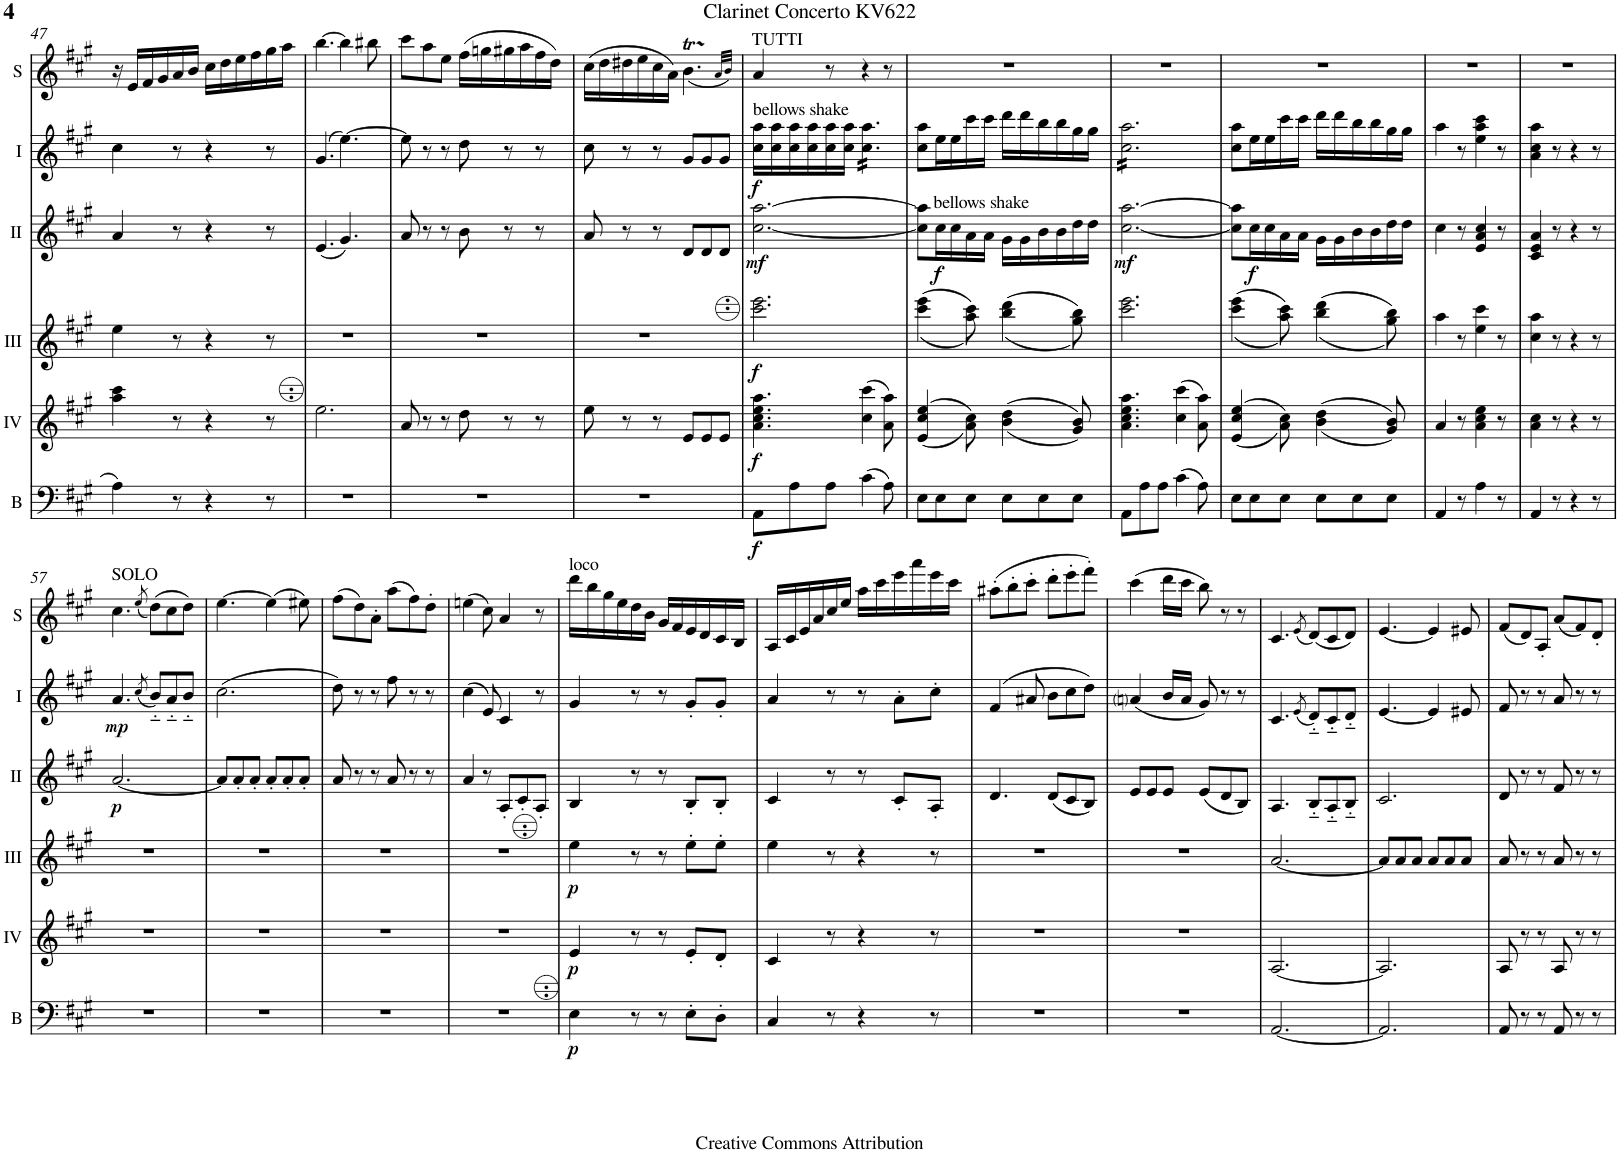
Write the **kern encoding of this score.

**kern	**dynam	**kern	**dynam	**kern	**dynam	**kern	**dynam	**kern	**dynam	**kern
*part6	*part6	*part5	*part5	*part4	*part4	*part3	*part3	*part2	*part2	*part1
*staff6	*staff6	*staff5	*staff5	*staff4	*staff4	*staff3	*staff3	*staff2	*staff2	*staff1
*I"Bass	*	*I"Acc. 4	*	*I"Acc. 3	*	*I"Acc. 2	*	*I"Acc. 1	*	*I"Solo bayan
*I'B	*	*	*	*	*	*	*	*	*	*I'S
!!LO:PB:g=z
*clefF4	*	*clefG2	*	*clefG2	*	*clefG2	*	*clefG2	*	*clefG2
*Trd7c12	*	*Trd7c12	*	*Trd7c12	*	*	*	*	*	*
*k[f#c#g#]	*	*k[f#c#g#]	*	*k[f#c#g#]	*	*k[f#c#g#]	*	*k[f#c#g#]	*	*k[f#c#g#]
*M6/8	*	*M6/8	*	*M6/8	*	*M6/8	*	*M6/8	*	*M6/8
=47	=47	=47	=47	=47	=47	=47	=47	=47	=47	=47
4A\	.	4aa\ 4ccc#\	.	4ee\	.	4a/	.	4cc#\	.	16r
.	.	.	.	.	.	.	.	.	.	16e/LL
.	.	.	.	.	.	.	.	.	.	16f#/
.	.	.	.	.	.	.	.	.	.	16g#/
8r	.	8r	.	8r	.	8r	.	8r	.	16a/
.	.	.	.	.	.	.	.	.	.	16b/JJ
4r	.	4r	.	4r	.	4r	.	4r	.	16cc#\LL
.	.	.	.	.	.	.	.	.	.	16dd\
.	.	.	.	.	.	.	.	.	.	16ee\
.	.	.	.	.	.	.	.	.	.	16ff#\
8r	.	8r	.	8r	.	8r	.	8r	.	16gg#\
.	.	.	.	.	.	.	.	.	.	16aa\JJ
=48	=48	=48	=48	=48	=48	=48	=48	=48	=48	=48
2.r	.	2.ee\	.	2.r	.	(4.e/	.	(4.g#/	.	[4.bb\
.	.	.	.	.	.	4.g#/)	.	[4.ee\)	.	4bb\]
.	.	.	.	.	.	.	.	.	.	8bb#X\
=49	=49	=49	=49	=49	=49	=49	=49	=49	=49	=49
2.r	.	8a/	.	2.r	.	8a/	.	8ee\]	.	8ccc#\L
.	.	8r	.	.	.	8r	.	8r	.	8aa\
.	.	8r	.	.	.	8r	.	8r	.	8ee\J
.	.	8dd\	.	.	.	8b\	.	8dd\	.	(16ff#\LL
.	.	.	.	.	.	.	.	.	.	16ggn\
.	.	8r	.	.	.	8r	.	8r	.	16gg#X\
.	.	.	.	.	.	.	.	.	.	16aa\
.	.	8r	.	.	.	8r	.	8r	.	16ff#\
.	.	.	.	.	.	.	.	.	.	16dd\JJ)
=50	=50	=50	=50	=50	=50	=50	=50	=50	=50	=50
2.r	.	8ee\	.	2.r	.	8a/	.	8cc#\	.	(16cc#\LL
.	.	.	.	.	.	.	.	.	.	16dd\
.	.	8r	.	.	.	8r	.	8r	.	16dd#X\
.	.	.	.	.	.	.	.	.	.	16ee\
.	.	8r	.	.	.	8r	.	8r	.	16cc#\
.	.	.	.	.	.	.	.	.	.	16a\JJ)
.	.	8e/L	.	.	.	8d/L	.	8g#/L	.	(<4.bT\
.	.	8e/	.	.	.	8d/	.	8g#/	.	.
.	.	8e/J	.	.	.	8d/J	.	8g#/J	.	.
.	.	.	.	.	.	.	.	.	.	32qa/LLL)
.	.	.	.	.	.	.	.	.	.	32qb/JJJ
=51	=51	=51	=51	=51	=51	=51	=51	=51	=51	=51
!	!	!	!	!	!	!	!	!	!	!LO:TX:a:t=TUTTI
!	!	!	!	!	!	!	!	!LO:TX:a:t=bellows shake	!	!
!	!LO:DY:b	!	!LO:DY:b	!	!LO:DY:b	!	!LO:DY:b	!	!LO:DY:b	!
8AA\L	f	4.a\ 4.cc#\ 4.ee\ 4.aa\	f	2.cccc#\ 2.eeee\	f	[2.cc#\ [2.aa\	mf	16cc#\ 16aa\LL	f	4a/
.	.	.	.	.	.	.	.	16cc#\ 16aa\	.	.
8A\	.	.	.	.	.	.	.	16cc#\ 16aa\	.	.
.	.	.	.	.	.	.	.	16cc#\ 16aa\	.	.
8A\J	.	.	.	.	.	.	.	16cc#\ 16aa\	.	8r
.	.	.	.	.	.	.	.	16cc#\ 16aa\JJ	.	.
*	*	*	*	*	*	*	*	*tremolo	*	*
(4c#\	.	(4cc#\ 4ccc#\	.	.	.	.	.	16cc#\ 16aa\LL	.	4r
.	.	.	.	.	.	.	.	16cc#\ 16aa\	.	.
.	.	.	.	.	.	.	.	16cc#\ 16aa\	.	.
.	.	.	.	.	.	.	.	16cc#\ 16aa\	.	.
8A\)	.	8a\ 8aa\)	.	.	.	.	.	16cc#\ 16aa\	.	8r
.	.	.	.	.	.	.	.	16cc#\ 16aa\JJ	.	.
*	*	*	*	*	*	*	*	*Xtremolo	*	*
=52	=52	=52	=52	=52	=52	=52	=52	=52	=52	=52
8E\L	.	(<(4e/ 4cc#/ 4ee/	.	((<4cccc#\ 4eeee\	.	8cc#\] 8aa\]L	.	8cc#\ 8aa\L	.	2.r
!	!	!	!	!	!	!LO:TX:a:t=bellows shake	!	!	!	!
!	!	!	!	!	!	!	!LO:DY:b	!	!	!
8E\	.	.	.	.	.	16cc#\L	f	16ee\L	.	.
.	.	.	.	.	.	16cc#\	.	16ee\	.	.
8E\J	.	8a\ 8cc#\))	.	8aaa\ 8cccc#\))	.	16a\	.	16ccc#\	.	.
.	.	.	.	.	.	16a\JJ	.	16ccc#\JJ	.	.
8E\L	.	(<(4b\ 4dd\	.	(<(4bbb\ 4dddd\	.	16g#\LL	.	16ddd\LL	.	.
.	.	.	.	.	.	16g#\	.	16ddd\	.	.
8E\	.	.	.	.	.	16b\	.	16bb\	.	.
.	.	.	.	.	.	16b\	.	16bb\	.	.
8E\J	.	8g#/ 8b/))	.	8ggg#\ 8bbb\))	.	16dd\	.	16gg#\	.	.
.	.	.	.	.	.	16dd\JJ	.	16gg#\JJ	.	.
=53	=53	=53	=53	=53	=53	=53	=53	=53	=53	=53
!	!	!	!	!	!	!	!LO:DY:b	!	!	!
*	*	*	*	*	*	*	*	*tremolo	*	*
8AA\L	.	4.a\ 4.cc#\ 4.ee\ 4.aa\	.	2.cccc#\ 2.eeee\	.	[2.cc#\ [2.aa\	mf	16cc#\ 16aa\LL	.	2.r
.	.	.	.	.	.	.	.	16cc#\ 16aa\	.	.
8A\	.	.	.	.	.	.	.	16cc#\ 16aa\	.	.
.	.	.	.	.	.	.	.	16cc#\ 16aa\	.	.
8A\J	.	.	.	.	.	.	.	16cc#\ 16aa\	.	.
.	.	.	.	.	.	.	.	16cc#\ 16aa\	.	.
(4c#\	.	(4cc#\ 4ccc#\	.	.	.	.	.	16cc#\ 16aa\	.	.
.	.	.	.	.	.	.	.	16cc#\ 16aa\	.	.
.	.	.	.	.	.	.	.	16cc#\ 16aa\	.	.
.	.	.	.	.	.	.	.	16cc#\ 16aa\	.	.
8A\)	.	8a\ 8aa\)	.	.	.	.	.	16cc#\ 16aa\	.	.
.	.	.	.	.	.	.	.	16cc#\ 16aa\JJ	.	.
*	*	*	*	*	*	*	*	*Xtremolo	*	*
=54	=54	=54	=54	=54	=54	=54	=54	=54	=54	=54
8E\L	.	(<(4e/ 4cc#/ 4ee/	.	(<(4cccc#\ 4eeee\	.	8cc#\] 8aa\]L	.	8cc#\ 8aa\L	.	2.r
!	!	!	!	!	!	!	!LO:DY:b	!	!	!
8E\	.	.	.	.	.	16cc#\L	f	16ee\L	.	.
.	.	.	.	.	.	16cc#\	.	16ee\	.	.
8E\J	.	8a\ 8cc#\))	.	8aaa\ 8cccc#\))	.	16a\	.	16ccc#\	.	.
.	.	.	.	.	.	16a\JJ	.	16ccc#\JJ	.	.
8E\L	.	(<(4b\ 4dd\	.	((<4bbb\ 4dddd\	.	16g#\LL	.	16ddd\LL	.	.
.	.	.	.	.	.	16g#\	.	16ddd\	.	.
8E\	.	.	.	.	.	16b\	.	16bb\	.	.
.	.	.	.	.	.	16b\	.	16bb\	.	.
8E\J	.	8g#/ 8b/))	.	8ggg#\ 8bbb\))	.	16dd\	.	16gg#\	.	.
.	.	.	.	.	.	16dd\JJ	.	16gg#\JJ	.	.
=55	=55	=55	=55	=55	=55	=55	=55	=55	=55	=55
4AA/	.	4a/	.	4aaa\	.	4cc#\	.	4aa\	.	2.r
8r	.	8r	.	8r	.	8r	.	8r	.	.
4A\	.	4a\ 4cc#\ 4ee\	.	4eee\ 4cccc#\	.	4e/ 4a/ 4cc#/	.	4ee\ 4aa\ 4ccc#\	.	.
8r	.	8r	.	8r	.	8r	.	8r	.	.
=56	=56	=56	=56	=56	=56	=56	=56	=56	=56	=56
4AA/	.	4a\ 4cc#\	.	4ccc#\ 4aaa\	.	4c#/ 4e/ 4a/	.	4a\ 4cc#\ 4aa\	.	2.r
8r	.	8r	.	8r	.	8r	.	8r	.	.
4r	.	4r	.	4r	.	4r	.	4r	.	.
8r	.	8r	.	8r	.	8r	.	8r	.	.
!!LO:LB:g=z
=57	=57	=57	=57	=57	=57	=57	=57	=57	=57	=57
!	!	!	!	!	!	!	!	!	!	!LO:TX:a:t=SOLO
!	!	!	!	!	!	!	!LO:DY:b	!	!LO:DY:b	!
2.r	.	2.r	.	2.r	.	[2.a/	p	4.a/	mp	4.cc#\
.	.	.	.	.	.	.	.	(8qcc#/	.	(8qee/
.	.	.	.	.	.	.	.	8b/L)	.	(8dd\L)
.	.	.	.	.	.	.	.	8a/	.	8cc#\
.	.	.	.	.	.	.	.	8b/J	.	8dd\J)
=58	=58	=58	=58	=58	=58	=58	=58	=58	=58	=58
2.r	.	2.r	.	2.r	.	8a/L]	.	(2.cc#\	.	[4.ee\
.	.	.	.	.	.	8a'/	.	.	.	.
.	.	.	.	.	.	8a'/J	.	.	.	.
.	.	.	.	.	.	8a'/L	.	.	.	(4ee\]
.	.	.	.	.	.	8a'/	.	.	.	.
.	.	.	.	.	.	8a'/J	.	.	.	8ee#X\)
=59	=59	=59	=59	=59	=59	=59	=59	=59	=59	=59
2.r	.	2.r	.	2.r	.	8a/	.	8dd\)	.	(8ff#\L
.	.	.	.	.	.	8r	.	8r	.	8dd\)
.	.	.	.	.	.	8r	.	8r	.	8a'\J
.	.	.	.	.	.	8a/	.	8ff#\	.	(8aa\L
.	.	.	.	.	.	8r	.	8r	.	8ff#\)
.	.	.	.	.	.	8r	.	8r	.	8dd'\J
=60	=60	=60	=60	=60	=60	=60	=60	=60	=60	=60
2.r	.	2.r	.	2.r	.	4a/	.	(4cc#\	.	(4een\
.	.	.	.	.	.	8r	.	8e/)	.	8cc#\)
.	.	.	.	.	.	8A'/L	.	4c#/	.	4a/
.	.	.	.	.	.	8c#'/	.	.	.	.
.	.	.	.	.	.	8A'/J	.	8r	.	8r
=61	=61	=61	=61	=61	=61	=61	=61	=61	=61	=61
!	!	!	!	!	!	!	!	!	!	!LO:TX:a:t=loco
!	!LO:DY:b	!	!LO:DY:b	!	!LO:DY:b	!	!	!	!	!
4E\	p	4e/	p	4ee\	p	4B/	.	4g#/	.	16dd\LL
.	.	.	.	.	.	.	.	.	.	16b\
.	.	.	.	.	.	.	.	.	.	16g#\
.	.	.	.	.	.	.	.	.	.	16e\
8r	.	8r	.	8r	.	8r	.	8r	.	16d\
.	.	.	.	.	.	.	.	.	.	16B\JJ
8r	.	8r	.	8r	.	8r	.	8r	.	16G#/LL
.	.	.	.	.	.	.	.	.	.	16F#/
8E'\L	.	8e'/L	.	8ee'\L	.	8B'/L	.	8g#'/L	.	16E/
.	.	.	.	.	.	.	.	.	.	16D/
8D'\J	.	8d'/J	.	8ee'\J	.	8B'/J	.	8g#'/J	.	16C#/
.	.	.	.	.	.	.	.	.	.	16BB/JJ
=62	=62	=62	=62	=62	=62	=62	=62	=62	=62	=62
4C#/	.	4c#/	.	4ee\	.	4c#/	.	4a/	.	16AA/LL
.	.	.	.	.	.	.	.	.	.	16C#/
.	.	.	.	.	.	.	.	.	.	16E/
.	.	.	.	.	.	.	.	.	.	16A/
8r	.	8r	.	8r	.	8r	.	8r	.	16c#/
.	.	.	.	.	.	.	.	.	.	16e/JJ
4r	.	4r	.	4r	.	8r	.	8r	.	16a\LL
.	.	.	.	.	.	.	.	.	.	16cc#\
.	.	.	.	.	.	8c#'/L	.	8a'\L	.	16ee\
.	.	.	.	.	.	.	.	.	.	16aa\
8r	.	8r	.	8r	.	8A'/J	.	8cc#'\J	.	16ee\
.	.	.	.	.	.	.	.	.	.	16cc#\JJ
=63	=63	=63	=63	=63	=63	=63	=63	=63	=63	=63
2.r	.	2.r	.	2.r	.	4.d/	.	(4f#/	.	(8a#X'\L
.	.	.	.	.	.	.	.	.	.	8b'\
.	.	.	.	.	.	.	.	8a#X/	.	8cc#'\J
.	.	.	.	.	.	(8d/L	.	8b\L	.	8dd'\L
.	.	.	.	.	.	8c#/	.	8cc#\	.	8ee'\
.	.	.	.	.	.	8B/J)	.	8dd\J)	.	8ff#'\J)
=64	=64	=64	=64	=64	=64	=64	=64	=64	=64	=64
2.r	.	2.r	.	2.r	.	8e/L	.	(4ani/	.	(4cc#\
.	.	.	.	.	.	8e/	.	.	.	.
.	.	.	.	.	.	8e/J	.	16b/LL	.	16dd\LL
.	.	.	.	.	.	.	.	16a/JJ	.	16cc#\JJ
.	.	.	.	.	.	(8e/L	.	8g#/)	.	8b\)
.	.	.	.	.	.	8d/	.	8r	.	8r
.	.	.	.	.	.	8B/J)	.	8r	.	8r
=65	=65	=65	=65	=65	=65	=65	=65	=65	=65	=65
[2.AA/	.	[2.A/	.	[2.a/	.	4.A/	.	4.c#/	.	4.C#/
.	.	.	.	.	.	.	.	(8qe/	.	(8qE/
.	.	.	.	.	.	8B/L	.	8d/L)	.	(8D/L)
.	.	.	.	.	.	8A/	.	8c#/	.	8C#/
.	.	.	.	.	.	8B/J	.	8d/J	.	8D/J)
=66	=66	=66	=66	=66	=66	=66	=66	=66	=66	=66
2.AA/]	.	2.A/]	.	8a/L]	.	2.c#/	.	[4.e/	.	[4.E/
.	.	.	.	8a/	.	.	.	.	.	.
.	.	.	.	8a/J	.	.	.	.	.	.
.	.	.	.	8a/L	.	.	.	4e/]	.	4E/]
.	.	.	.	8a/	.	.	.	.	.	.
.	.	.	.	8a/J	.	.	.	8e#X/	.	8E#X/
=67	=67	=67	=67	=67	=67	=67	=67	=67	=67	=67
8AA/	.	8A/	.	8a/	.	8d/	.	8f#/	.	(8F#/L
8r	.	8r	.	8r	.	8r	.	8r	.	8D/)
8r	.	8r	.	8r	.	8r	.	8r	.	8AA'/J
8AA/	.	8A/	.	8a/	.	8f#/	.	8a/	.	(8A/L
8r	.	8r	.	8r	.	8r	.	8r	.	8F#/)
8r	.	8r	.	8r	.	8r	.	8r	.	8D'/J
=	=	=	=	=	=	=	=	=	=	=
*-	*-	*-	*-	*-	*-	*-	*-	*-	*-	*-
